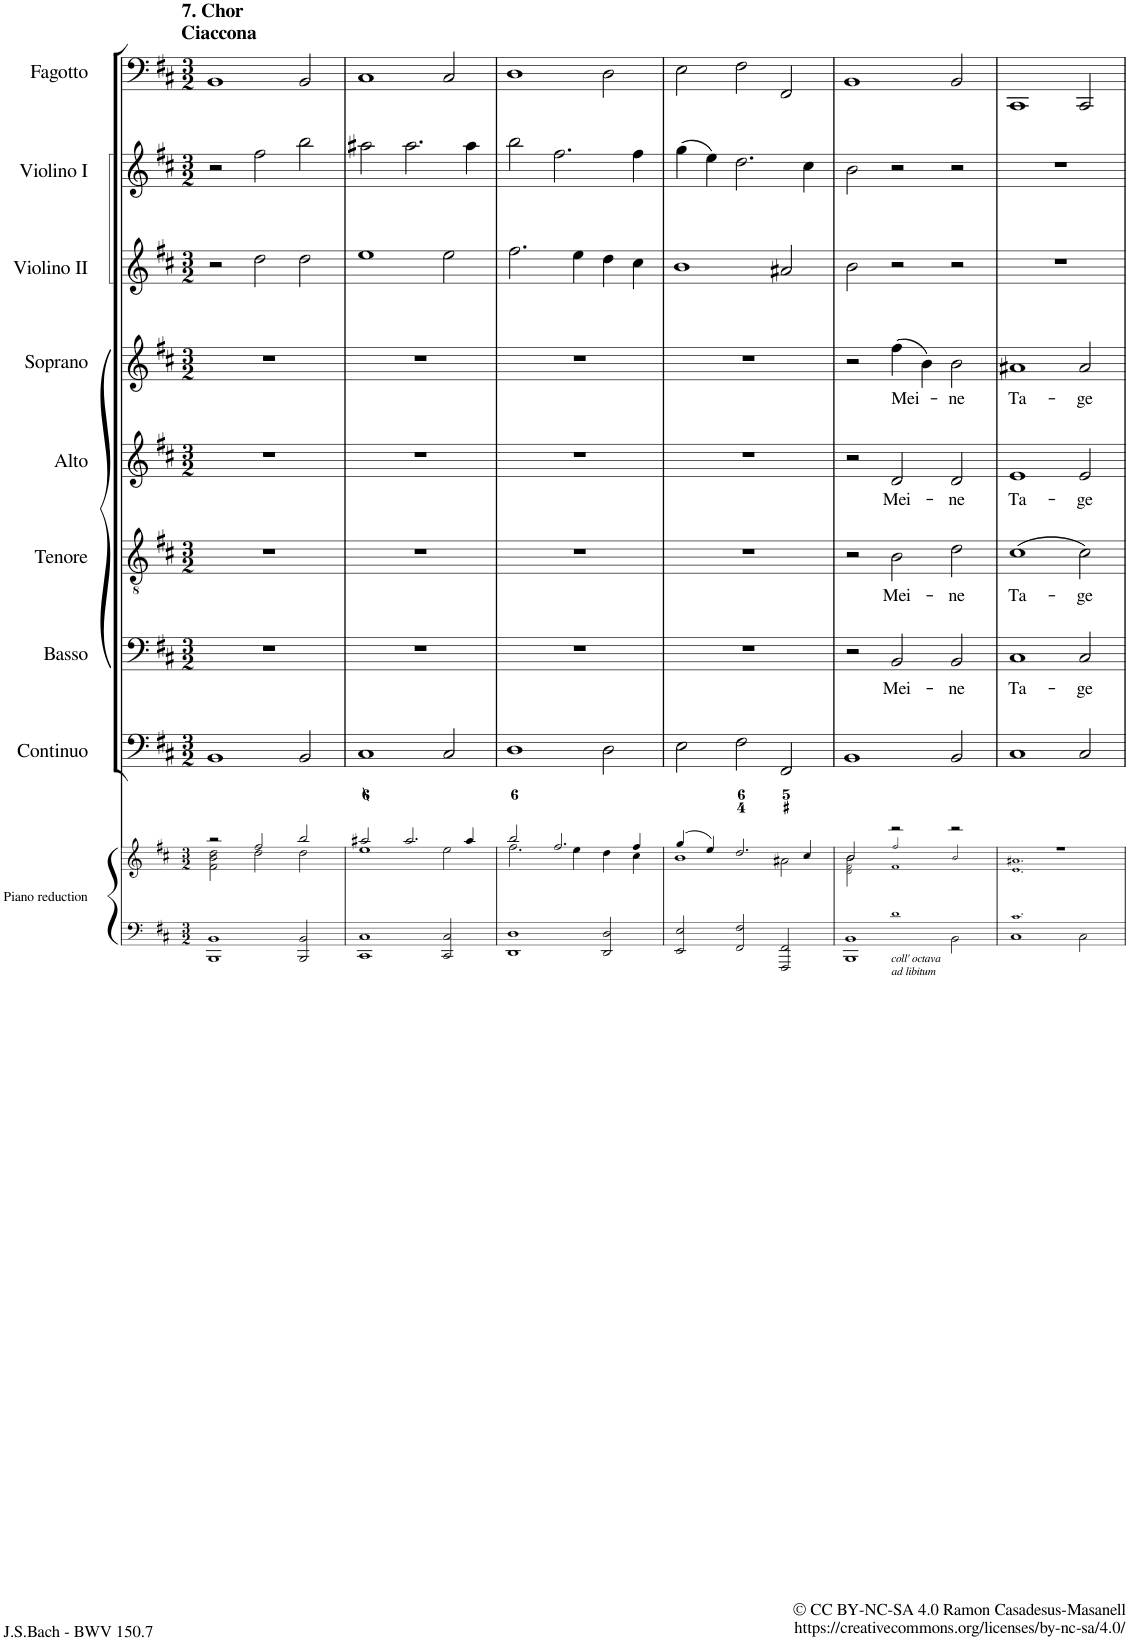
**kern	**kern	**kern	**kern	**text	**kern	**text	**kern	**text	**kern	**text	**kern	**kern	**kern
*part9	*part9	*part8	*part7	*part7	*part6	*part6	*part5	*part5	*part4	*part4	*part3	*part2	*part1
*staff10	*staff9	*staff8	*staff7	*staff7	*staff6	*staff6	*staff5	*staff5	*staff4	*staff4	*staff3	*staff2	*staff1
*I"Piano reduction	*	*I"Continuo	*I"Basso	*	*I"Tenore	*	*I"Alto	*	*I"Soprano	*	*I"Violino II	*I"Violino I	*I"Fagotto
*I'Pno	*	*	*	*	*	*	*	*	*	*	*I'Vln	*I'Vln	*
*stria5	*stria5	*	*	*	*	*	*	*	*	*	*	*	*
*clefF4	*clefG2	*clefF4	*clefF4	*	*clefGv2	*	*clefG2	*	*clefG2	*	*clefG2	*clefG2	*clefF4
*k[f#c#]	*k[f#c#]	*k[f#c#]	*k[f#c#]	*	*k[f#c#]	*	*k[f#c#]	*	*k[f#c#]	*	*k[f#c#]	*k[f#c#]	*k[f#c#]
*M3/2	*M3/2	*M3/2	*M3/2	*	*M3/2	*	*M3/2	*	*M3/2	*	*M3/2	*M3/2	*M3/2
=1	=1	=1	=1	=1	=1	=1	=1	=1	=1	=1	=1	=1	=1
*	*^	*	*	*	*	*	*	*	*	*	*	*	*
!	!	!	!	!	!	!	!	!	!	!	!	!	!	!LO:TX:a:B:t=7. Chor
!	!	!	!	!	!	!	!	!	!	!	!	!	!	!LO:TX:a:t=Ciaccona
1BBB 1BB	2r	2f#\ 2b\ 2dd\	1BB	1.r	.	1.r	.	1.r	.	1.r	.	2r	2r	1BB
.	2ff#/	2dd\	.	.	.	.	.	.	.	.	.	2dd\	2ff#\	.
2BBB/ 2BB/	2bb/	2dd\	2BB/	.	.	.	.	.	.	.	.	2dd\	2bb\	2BB/
=2	=2	=2	=2	=2	=2	=2	=2	=2	=2	=2	=2	=2	=2	=2
1CC# 1C#	2aa#X/	1ee	1C#	1.r	.	1.r	.	1.r	.	1.r	.	1ee	2aa#X\	1C#
.	2.aa#/	.	.	.	.	.	.	.	.	.	.	.	2.aa#\	.
2CC#/ 2C#/	.	2ee\	2C#/	.	.	.	.	.	.	.	.	2ee\	.	2C#/
.	4aa#/	.	.	.	.	.	.	.	.	.	.	.	4aa#\	.
=3	=3	=3	=3	=3	=3	=3	=3	=3	=3	=3	=3	=3	=3	=3
1DD 1D	2bb/	2.ff#\	1D	1.r	.	1.r	.	1.r	.	1.r	.	2.ff#\	2bb\	1D
.	2.ff#/	.	.	.	.	.	.	.	.	.	.	.	2.ff#\	.
.	.	4ee\	.	.	.	.	.	.	.	.	.	4ee\	.	.
2DD/ 2D/	.	4dd\	2D\	.	.	.	.	.	.	.	.	4dd\	.	2D\
.	4ff#/	4cc#\	.	.	.	.	.	.	.	.	.	4cc#\	4ff#\	.
=4	=4	=4	=4	=4	=4	=4	=4	=4	=4	=4	=4	=4	=4	=4
2EE/ 2E/	(4gg/	1b	2E\	1.r	.	1.r	.	1.r	.	1.r	.	1b	(4gg\	2E\
.	4ee/)	.	.	.	.	.	.	.	.	.	.	.	4ee\)	.
2FF#/ 2F#/	2.dd/	.	2F#\	.	.	.	.	.	.	.	.	.	2.dd\	2F#\
2FFF#/ 2FF#/	.	2a#X\	2FF#/	.	.	.	.	.	.	.	.	2a#X/	.	2FF#/
.	4cc#/	.	.	.	.	.	.	.	.	.	.	.	4cc#\	.
=5	=5	=5	=5	=5	=5	=5	=5	=5	=5	=5	=5	=5	=5	=5
*^	*	*^	*	*	*	*	*	*	*	*	*	*	*	*
2ryy	1BBB 1BB	2b/	2d!\ 2f#!\ 2b\	2ryy	1BB	2r	.	2r	.	2r	.	2r	.	2b\	2b\	1BB
!LO:TX:b:i:t=coll' octava	!	!	!	!	!	!	!	!	!	!	!	!	!	!	!	!
!LO:TX:b:t=ad libitum	!	!	!	!	!	!	!	!	!	!	!	!	!	!	!	!
!	!	!	!	!	!	!	!LO:LY:b	!	!LO:LY:b	!	!LO:LY:b	!	!LO:LY:b	!	!	!
1d!	.	2r	1f#!	2ff#!/	.	2BB/	Mei-	2B\	Mei-	2d/	Mei-	(4ff#\	Mei-	2r	2r	.
.	.	.	.	.	.	.	.	.	.	.	.	4b\)	.	.	.	.
!	!	!	!	!	!	!	!LO:LY:b	!	!LO:LY:b	!	!LO:LY:b	!	!LO:LY:b	!	!	!
.	2BB\	2r	.	2b!/	2BB/	2BB/	ne	2d\	ne	2d/	ne	2b\	-ne	2r	2r	2BB/
=6	=6	=6	=6	=6	=6	=6	=6	=6	=6	=6	=6	=6	=6	=6	=6	=6
!	!	!	!	!	!	!	!LO:LY:b	!	!LO:LY:b	!	!LO:LY:b	!	!LO:LY:b	!	!	!
*	*	*	*v	*v	*	*	*	*	*	*	*	*	*	*	*	*
1.c#!	1C#	1.r	1.e! 1.a#X!	1C#	1C#	Ta-	(1c#	Ta-	1e	Ta-	1a#X	Ta-	1.r	1.r	1CC#
!	!	!	!	!	!	!LO:LY:b	!	!LO:LY:b	!	!LO:LY:b	!	!LO:LY:b	!	!	!
.	2C#\	.	.	2C#/	2C#/	ge	2c#\)	-ge	2e/	ge	2a#/	-ge	.	.	2CC#/
*v	*v	*	*	*	*	*	*	*	*	*	*	*	*	*	*
*	*v	*v	*	*	*	*	*	*	*	*	*	*	*	*
=	=	=	=	=	=	=	=	=	=	=	=	=	=
*-	*-	*-	*-	*-	*-	*-	*-	*-	*-	*-	*-	*-	*-
